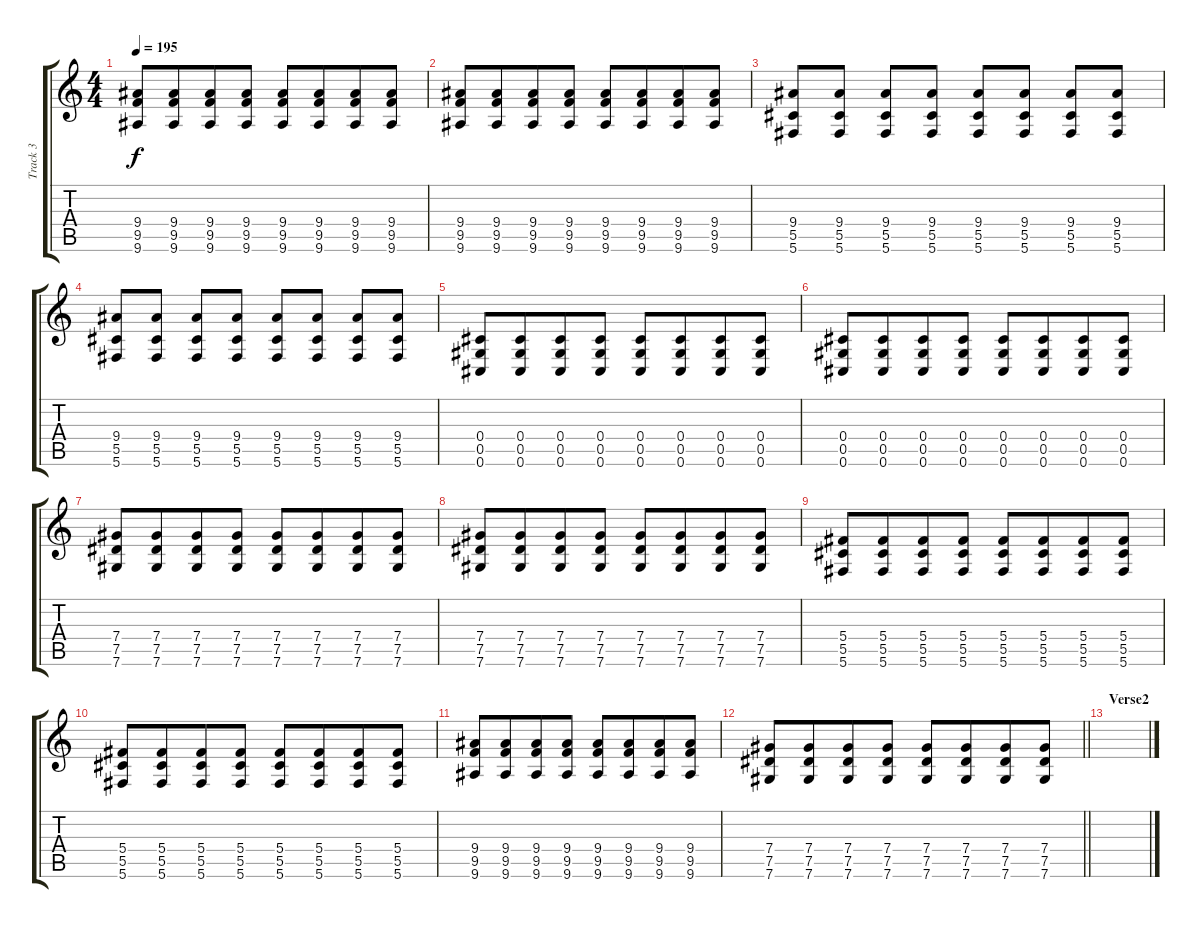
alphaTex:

\track ("Track 3" "Track 3") {instrument distortionguitar}
\staff {score tabs}
\tuning (Eb4 Bb3 Gb3 Db3 Ab2 Db2) {hide}
\ts (4 4)
\tempo 195
\clef g2
\ks c
(9.4 9.5 9.6).8{dy f} (9.4 9.5 9.6).8{beam merge} (9.4 9.5 9.6).8{beam merge} (9.4 9.5 9.6).8 (9.4 9.5 9.6).8{beam merge} (9.4 9.5 9.6).8{beam merge} (9.4 9.5 9.6).8 (9.4 9.5 9.6).8 |
(9.4 9.5 9.6).8 (9.4 9.5 9.6).8{beam merge} (9.4 9.5 9.6).8{beam merge} (9.4 9.5 9.6).8 (9.4 9.5 9.6).8{beam merge} (9.4 9.5 9.6).8{beam merge} (9.4 9.5 9.6).8 (9.4 9.5 9.6).8 |
(9.4 5.5 5.6).8 (9.4 5.5 5.6).8 (9.4 5.5 5.6).8 (9.4 5.5 5.6).8 (9.4 5.5 5.6).8{beam merge} (9.4 5.5 5.6).8 (9.4 5.5 5.6).8 (9.4 5.5 5.6).8 |
(9.4 5.5 5.6).8 (9.4 5.5 5.6).8 (9.4 5.5 5.6).8 (9.4 5.5 5.6).8 (9.4 5.5 5.6).8{beam merge} (9.4 5.5 5.6).8 (9.4 5.5 5.6).8 (9.4 5.5 5.6).8 |
(0.4 0.5 0.6).8 (0.4 0.5 0.6).8{beam merge} (0.4 0.5 0.6).8{beam merge} (0.4 0.5 0.6).8 (0.4 0.5 0.6).8{beam merge} (0.4 0.5 0.6).8{beam merge} (0.4 0.5 0.6).8 (0.4 0.5 0.6).8 |
(0.4 0.5 0.6).8 (0.4 0.5 0.6).8{beam merge} (0.4 0.5 0.6).8{beam merge} (0.4 0.5 0.6).8 (0.4 0.5 0.6).8{beam merge} (0.4 0.5 0.6).8{beam merge} (0.4 0.5 0.6).8 (0.4 0.5 0.6).8 |
(7.4 7.5 7.6).8 (7.4 7.5 7.6).8{beam merge} (7.4 7.5 7.6).8{beam merge} (7.4 7.5 7.6).8 (7.4 7.5 7.6).8{beam merge} (7.4 7.5 7.6).8{beam merge} (7.4 7.5 7.6).8 (7.4 7.5 7.6).8 |
(7.4 7.5 7.6).8 (7.4 7.5 7.6).8{beam merge} (7.4 7.5 7.6).8{beam merge} (7.4 7.5 7.6).8 (7.4 7.5 7.6).8{beam merge} (7.4 7.5 7.6).8{beam merge} (7.4 7.5 7.6).8 (7.4 7.5 7.6).8 |
(5.4 5.5 5.6).8 (5.4 5.5 5.6).8{beam merge} (5.4 5.5 5.6).8{beam merge} (5.4 5.5 5.6).8 (5.4 5.5 5.6).8{beam merge} (5.4 5.5 5.6).8{beam merge} (5.4 5.5 5.6).8 (5.4 5.5 5.6).8 |
(5.4 5.5 5.6).8 (5.4 5.5 5.6).8{beam merge} (5.4 5.5 5.6).8{beam merge} (5.4 5.5 5.6).8 (5.4 5.5 5.6).8{beam merge} (5.4 5.5 5.6).8{beam merge} (5.4 5.5 5.6).8 (5.4 5.5 5.6).8 |
(9.4 9.5 9.6).8 (9.4 9.5 9.6).8{beam merge} (9.4 9.5 9.6).8{beam merge} (9.4 9.5 9.6).8 (9.4 9.5 9.6).8{beam merge} (9.4 9.5 9.6).8{beam merge} (9.4 9.5 9.6).8 (9.4 9.5 9.6).8 |
\barLineRight lightlight
(7.4 7.5 7.6).8 (7.4 7.5 7.6).8{beam merge} (7.4 7.5 7.6).8{beam merge} (7.4 7.5 7.6).8 (7.4 7.5 7.6).8{beam merge} (7.4 7.5 7.6).8{beam merge} (7.4 7.5 7.6).8 (7.4 7.5 7.6).8 |
\section ("" "Verse2")
